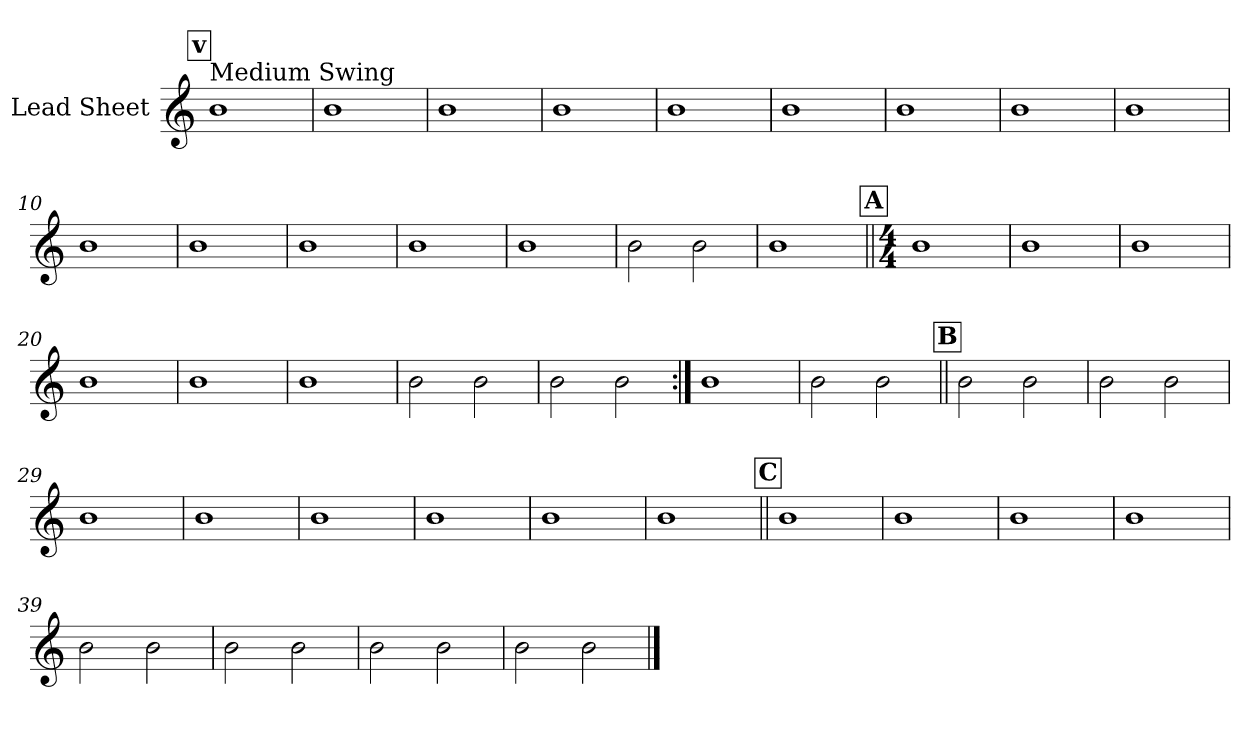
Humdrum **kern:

**kern
*part1
*staff1
*I"Lead Sheet
*clefG2
*k[]
!!LO:REH:place=s1:a:fs=14:t=v
=1
!LO:TX:a:t=Medium Swing
1b
=2
1b
=3
1b
=4
1b
!!LO:LB:g=z
=5
1b
=6
1b
=7
1b
=8
1b
!!LO:LB:g=z
=9
1b
=10
1b
=11
1b
=12
1b
!!LO:LB:g=z
=13
1b
=14
1b
=15
2b\
2b\
=16
1b
!!LO:LB:g=z
!!LO:REH:place=s1:a:fs=14:t=A
=17||
*M4/4
1b
=18
1b
=19
1b
=20
1b
!!LO:LB:g=z
=21
1b
=22
1b
=23
2b\
2b\
=24
2b\
2b\
!!LO:LB:g=z
=25:|!
1b
=26
2b\
2b\
!!LO:LB:g=z
!!LO:REH:place=s1:a:fs=14:t=B
=27||
2b\
2b\
=28
2b\
2b\
=29
1b
=30
1b
!!LO:LB:g=z
=31
1b
=32
1b
=33
1b
=34
1b
!!LO:LB:g=z
!!LO:REH:place=s1:a:fs=14:t=C
=35||
1b
=36
1b
=37
1b
=38
1b
!!LO:PB:g=z
=39
2b\
2b\
=40
2b\
2b\
=41
2b\
2b\
=42
2b\
2b\
==
*-
